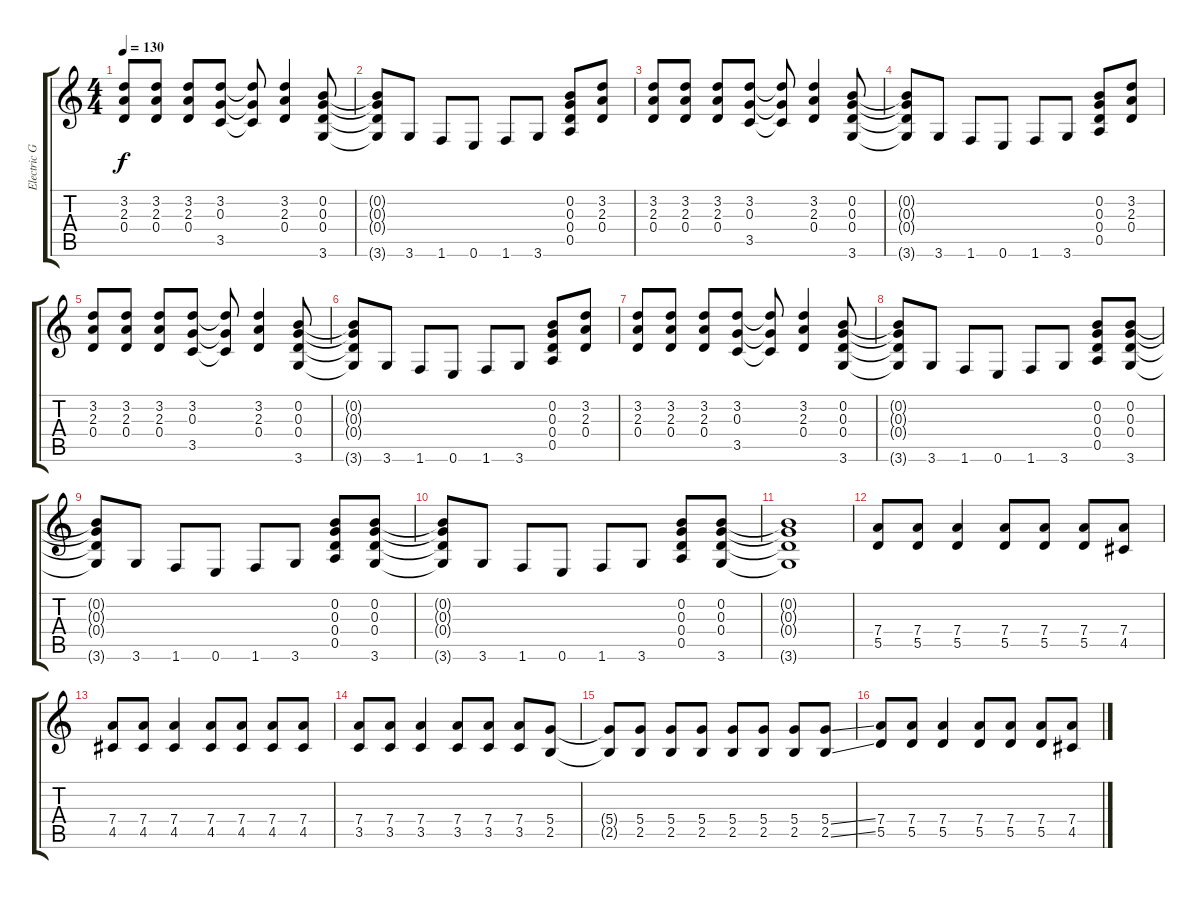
\track ("Electric Guitar 1" "Electric G") {instrument distortionguitar}
\staff {score tabs}
\tuning (E4 B3 G3 D3 A2 E2) {hide}
\ts (4 4)
\tempo 130
\clef g2
\ks c
(3.2 2.3 0.4).8{dy f} (3.2 2.3 0.4).8 (3.2 2.3 0.4).8 (3.2 0.3 3.5).8 (3.2{t} 0.3{t} 3.5{t}).8 (3.2 2.3 0.4).4 (0.2 0.3 0.4 3.6).8 |
(0.2{t} 0.3{t} 0.4{t} 3.6{t}).8 3.6.8 1.6.8 0.6.8 1.6.8 3.6.8 (0.2 0.3 0.4 0.5).8 (3.2 2.3 0.4).8 |
(3.2 2.3 0.4).8 (3.2 2.3 0.4).8 (3.2 2.3 0.4).8 (3.2 0.3 3.5).8 (3.2{t} 0.3{t} 3.5{t}).8 (3.2 2.3 0.4).4 (0.2 0.3 0.4 3.6).8 |
(0.2{t} 0.3{t} 0.4{t} 3.6{t}).8 3.6.8 1.6.8 0.6.8 1.6.8 3.6.8 (0.2 0.3 0.4 0.5).8 (3.2 2.3 0.4).8 |
(3.2 2.3 0.4).8 (3.2 2.3 0.4).8 (3.2 2.3 0.4).8 (3.2 0.3 3.5).8 (3.2{t} 0.3{t} 3.5{t}).8 (3.2 2.3 0.4).4 (0.2 0.3 0.4 3.6).8 |
(0.2{t} 0.3{t} 0.4{t} 3.6{t}).8 3.6.8 1.6.8 0.6.8 1.6.8 3.6.8 (0.2 0.3 0.4 0.5).8 (3.2 2.3 0.4).8 |
(3.2 2.3 0.4).8 (3.2 2.3 0.4).8 (3.2 2.3 0.4).8 (3.2 0.3 3.5).8 (3.2{t} 0.3{t} 3.5{t}).8 (3.2 2.3 0.4).4 (0.2 0.3 0.4 3.6).8 |
(0.2{t} 0.3{t} 0.4{t} 3.6{t}).8 3.6.8 1.6.8 0.6.8 1.6.8 3.6.8 (0.2 0.3 0.4 0.5).8 (0.2 0.3 0.4 3.6).8 |
(0.2{t} 0.3{t} 0.4{t} 3.6{t}).8 3.6.8 1.6.8 0.6.8 1.6.8 3.6.8 (0.2 0.3 0.4 0.5).8 (0.2 0.3 0.4 3.6).8 |
(0.2{t} 0.3{t} 0.4{t} 3.6{t}).8 3.6.8 1.6.8 0.6.8 1.6.8 3.6.8 (0.2 0.3 0.4 0.5).8 (0.2 0.3 0.4 3.6).8 |
(0.2{t} 0.3{t} 0.4{t} 3.6{t}).1 |
(7.4 5.5).8 (7.4 5.5).8 (7.4 5.5).4 (7.4 5.5).8 (7.4 5.5).8 (7.4 5.5).8 (7.4 4.5).8 |
(7.4 4.5).8 (7.4 4.5).8 (7.4 4.5).4 (7.4 4.5).8 (7.4 4.5).8 (7.4 4.5).8 (7.4 4.5).8 |
(7.4 3.5).8 (7.4 3.5).8 (7.4 3.5).4 (7.4 3.5).8 (7.4 3.5).8 (7.4 3.5).8 (5.4 2.5).8 |
(5.4{t} 2.5{t}).8 (5.4 2.5).8 (5.4 2.5).8 (5.4 2.5).8 (5.4 2.5).8 (5.4 2.5).8 (5.4 2.5).8 (5.4{ss} 2.5{ss}).8 |
(7.4 5.5).8 (7.4 5.5).8 (7.4 5.5).4 (7.4 5.5).8 (7.4 5.5).8 (7.4 5.5).8 (7.4 4.5).8
